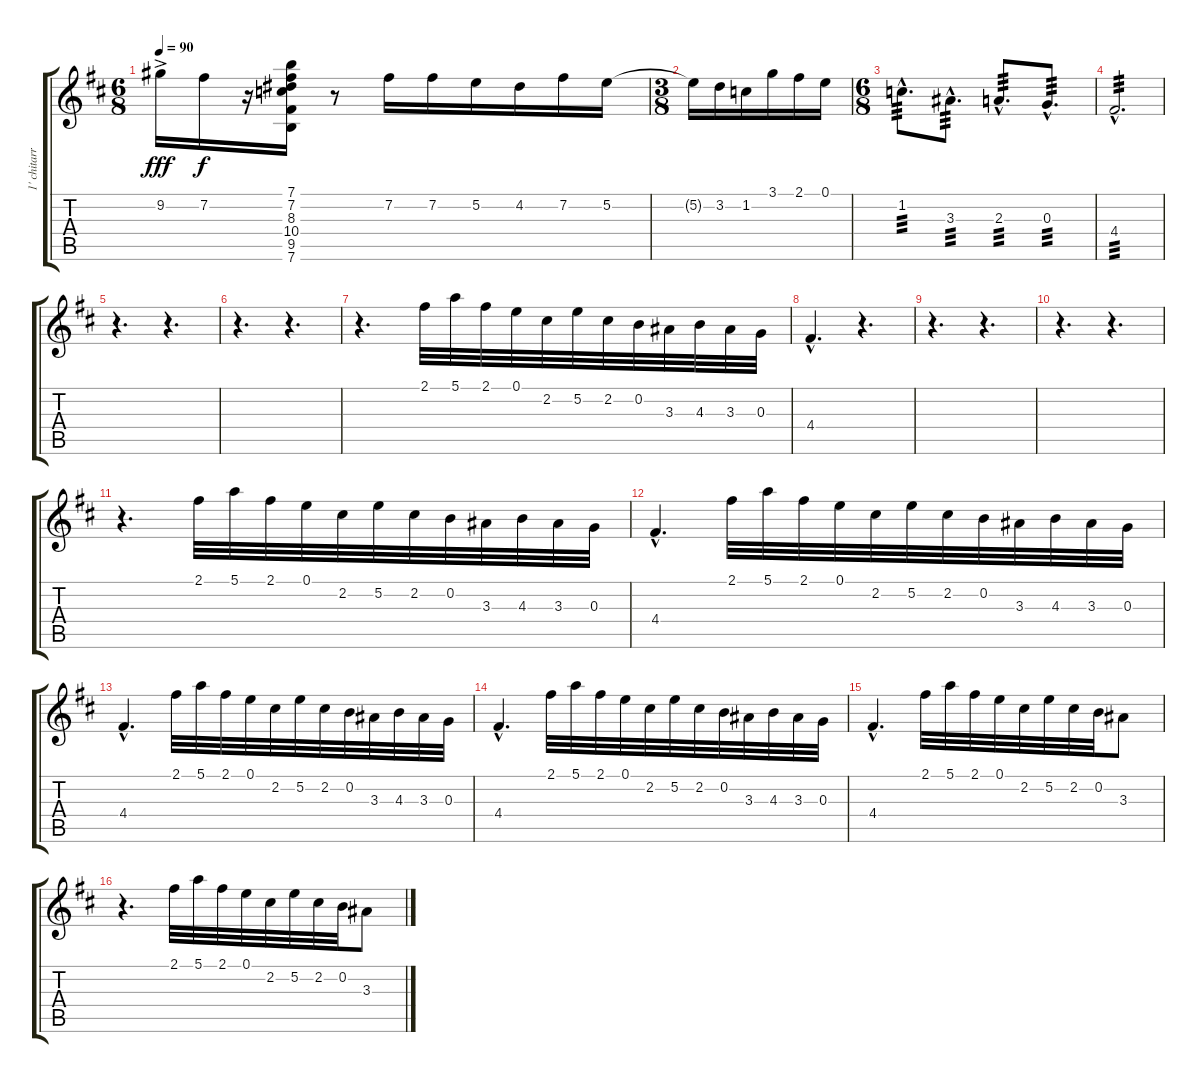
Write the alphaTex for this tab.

\track ("1' chitarra" "1' chitarr") {instrument acousticguitarnylon}
\staff {score tabs}
\tuning (E4 B3 G3 D3 A2 E2) {hide}
\ts (6 8)
\tempo 90
\clef g2
\ks bminor
9.2{ac}.16{dy fff} 7.2.16{dy f} r.16 (7.1 7.2 8.3 10.4 9.5 7.6).16 r.8 7.2.16 7.2.16 5.2.16 4.2.16 7.2.16 5.2.16 |
\ts (3 8)
5.2{t}.16 3.2.16 1.2.16 3.1.16 2.1.16 0.1.16 |
\ts (6 8)
1.2{hac}.8{d tp 3} 3.3{hac}.8{d tp 3} 2.3{hac}.8{d tp 3} 0.3{hac}.8{d tp 3} |
4.4{hac}.2{d tp 3} |
r.4{d} r.4{d} |
r.4{d} r.4{d} |
r.4{d} 2.1.32{txt " "} 5.1.32 2.1.32 0.1.32 2.2.32 5.2.32 2.2.32 0.2.32 3.3.32 4.3.32 3.3.32 0.3.32 |
4.4{hac}.4{d} r.4{d} |
r.4{d} r.4{d txt " "} |
r.4{d txt " "} r.4{d} |
r.4{d} 2.1.32{txt " "} 5.1.32 2.1.32 0.1.32 2.2.32 5.2.32 2.2.32 0.2.32 3.3.32 4.3.32 3.3.32 0.3.32 |
4.4{hac}.4{d} 2.1.32{txt " "} 5.1.32 2.1.32 0.1.32 2.2.32 5.2.32 2.2.32 0.2.32 3.3.32 4.3.32 3.3.32 0.3.32 |
4.4{hac}.4{d} 2.1.32{txt " "} 5.1.32 2.1.32 0.1.32 2.2.32 5.2.32 2.2.32 0.2.32 3.3.32 4.3.32 3.3.32 0.3.32 |
4.4{hac}.4{d} 2.1.32{txt " "} 5.1.32 2.1.32 0.1.32 2.2.32 5.2.32 2.2.32 0.2.32 3.3.32 4.3.32 3.3.32 0.3.32 |
4.4{hac}.4{d} 2.1.32{txt " "} 5.1.32 2.1.32 0.1.32 2.2.32 5.2.32 2.2.32 0.2.32 3.3.8 |
r.4{d} 2.1.32{txt " "} 5.1.32 2.1.32 0.1.32 2.2.32 5.2.32 2.2.32 0.2.32 3.3.8
